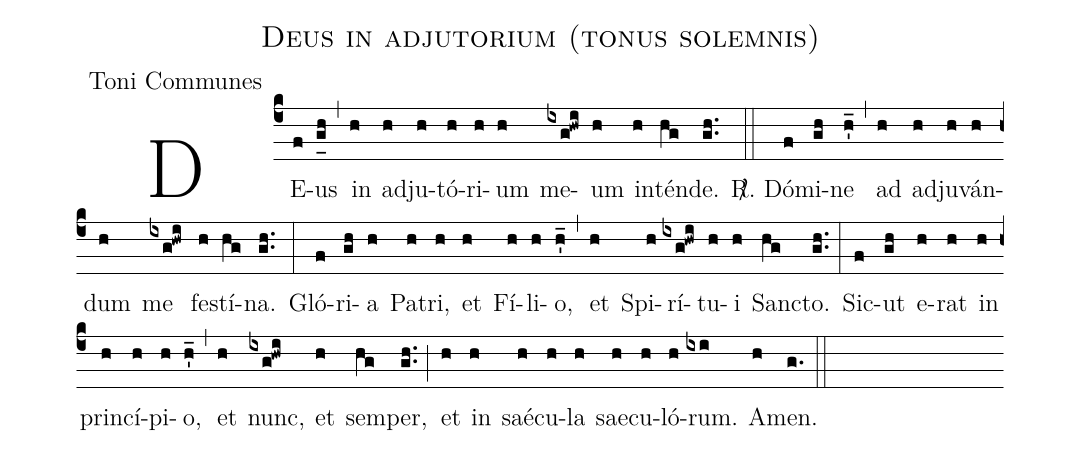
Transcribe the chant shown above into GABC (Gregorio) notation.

name:Deus in adjutorium (tonus solemnis);
office-part:Toni Communes;
%%
(c4) DE(f)us(g_[uh:l]h) (,) in(h) ad(h)ju(h)tó(h)ri(h)um(h) me(ixg!hwi)um(h) in(h)tén(hg)de.(gh..) (::)
<sp>R/</sp>. Dó(f)mi(gh)ne(h'_) (,) ad(h) ad(h)ju(h)ván(h)dum(h) me(ixg!hwi) fe(h)stí(hg)na.(gh..) (:)
Gló(f)ri(gh)a(h) Pa(h)tri,(h) et(h) Fí(h)li(h)o,(h'_) (,) et(h) Spi(h)rí(ixg!hwi)tu(h)i(h) San(hg)cto.(gh..) (:)
Sic(f)ut(gh) e(h)rat(h) in(h) prin(h)cí(h)pi(h)o,(h'_) (,) et(h) nunc,(ixg!hwi) et(h) sem(hg)per,(gh..) (;) et(h) in(h) saé(h)cu(h)la(h) sae(h)cu(h)ló(h)rum.(ixi) A(h)men.(g.) (::)
